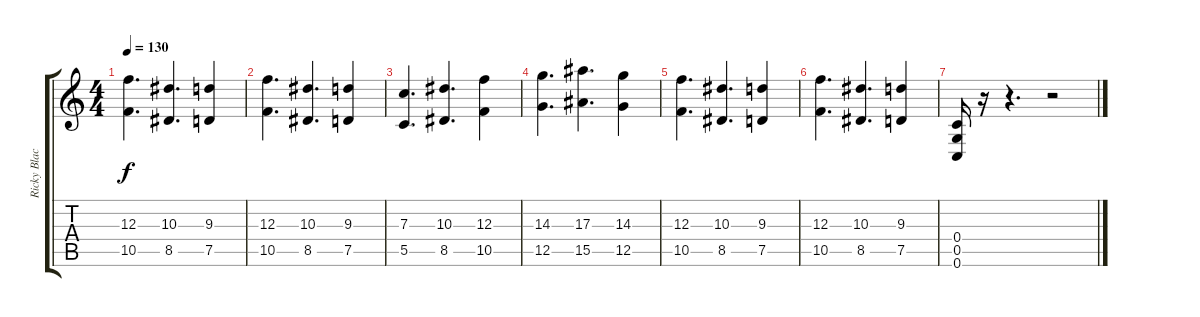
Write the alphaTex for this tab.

\track ("Ricky Black" "Ricky Blac") {instrument overdrivenguitar}
\staff {score tabs}
\tuning (D4 A3 F3 C3 G2 C2) {hide}
\ts (4 4)
\tempo 130
\clef g2
\ks c
(12.3 10.5).4{d dy f} (10.3 8.5).4{d} (9.3 7.5).4 |
(12.3 10.5).4{d} (10.3 8.5).4{d} (9.3 7.5).4 |
(7.3 5.5).4{d} (10.3 8.5).4{d} (12.3 10.5).4 |
(14.3 12.5).4{d} (17.3 15.5).4{d} (14.3 12.5).4 |
(12.3 10.5).4{d} (10.3 8.5).4{d} (9.3 7.5).4 |
(12.3 10.5).4{d} (10.3 8.5).4{d} (9.3 7.5).4 |
(0.4 0.5 0.6).16 r.16 r.4{d} r.2
